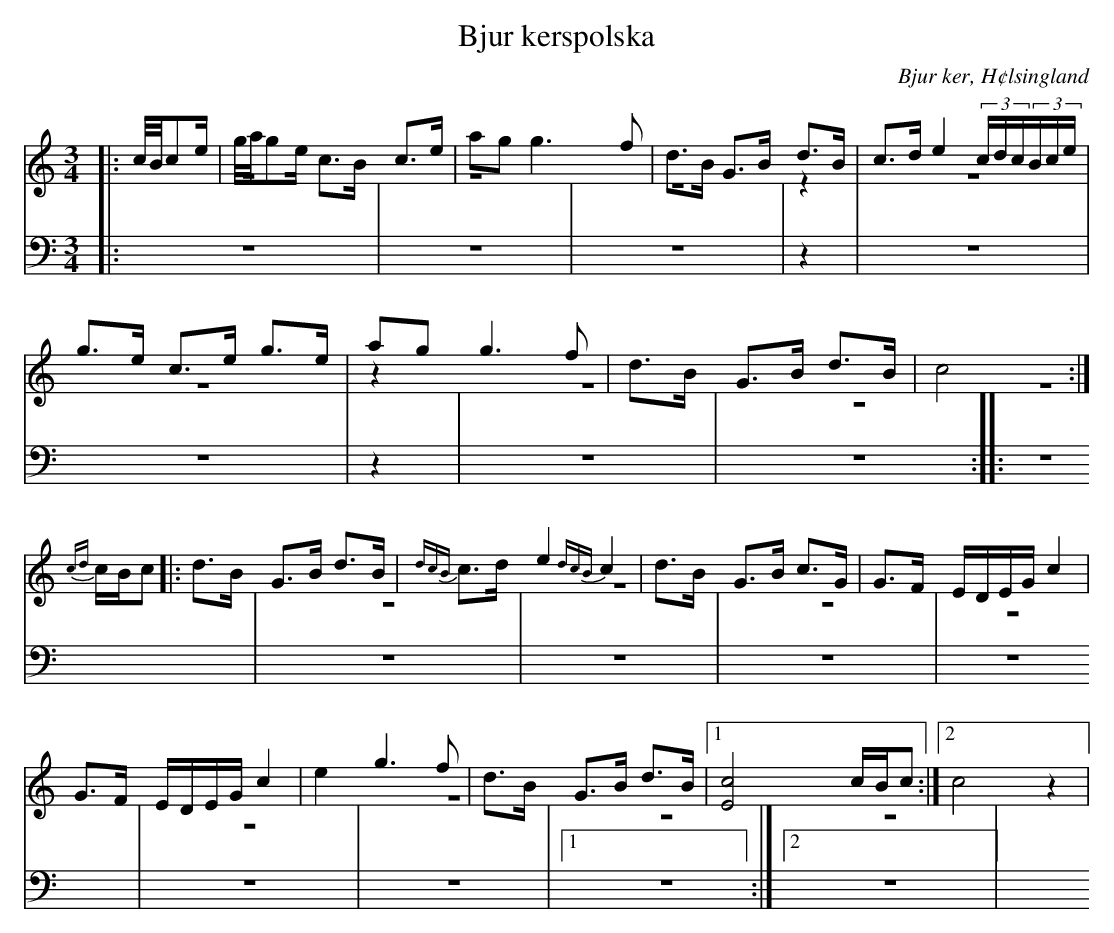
X:1
T: Bjur kerspolska
O: Bjur ker, H¢lsingland
M: 3/4
L: 1/8
K: C
V:1
V:2 merge
V:3
V:4 merge
V:1
|:c//B//ce/|g//a//ge/ c>B c>e|ag g3 f|d>B G>B d>B|c>d e2 (3c/d/c/(3B/c/e/|
g>e c>e g>e|ag g3 f|d>B G>B d>B|c4:|
{cd}c/B/c |:d>B G>B d>B|{dcB}c>d e2 {dcB}c2|d>B G>B c>G|G>F E/D/E/G/ c2|
G>F E/D/E/G/ c2|e2 g3 f|d>B G>B d>B|1 [E4c4] c/B/c:|2 c4 z2|
V:2
|:z6|z6|z6|z2|z6|
z6|z2|z6|z6:|
  |:z6|z6|z6|z6|
 z6|z6|z6|1z6:|2 z6|
V:3 clef=bass
|:z6|z6|z6|z2|z6|
z6|z2|z6|z6:|
  |:z6|z6|z6|z6|
 z6|z6|z6|1z6:|2 z6|
